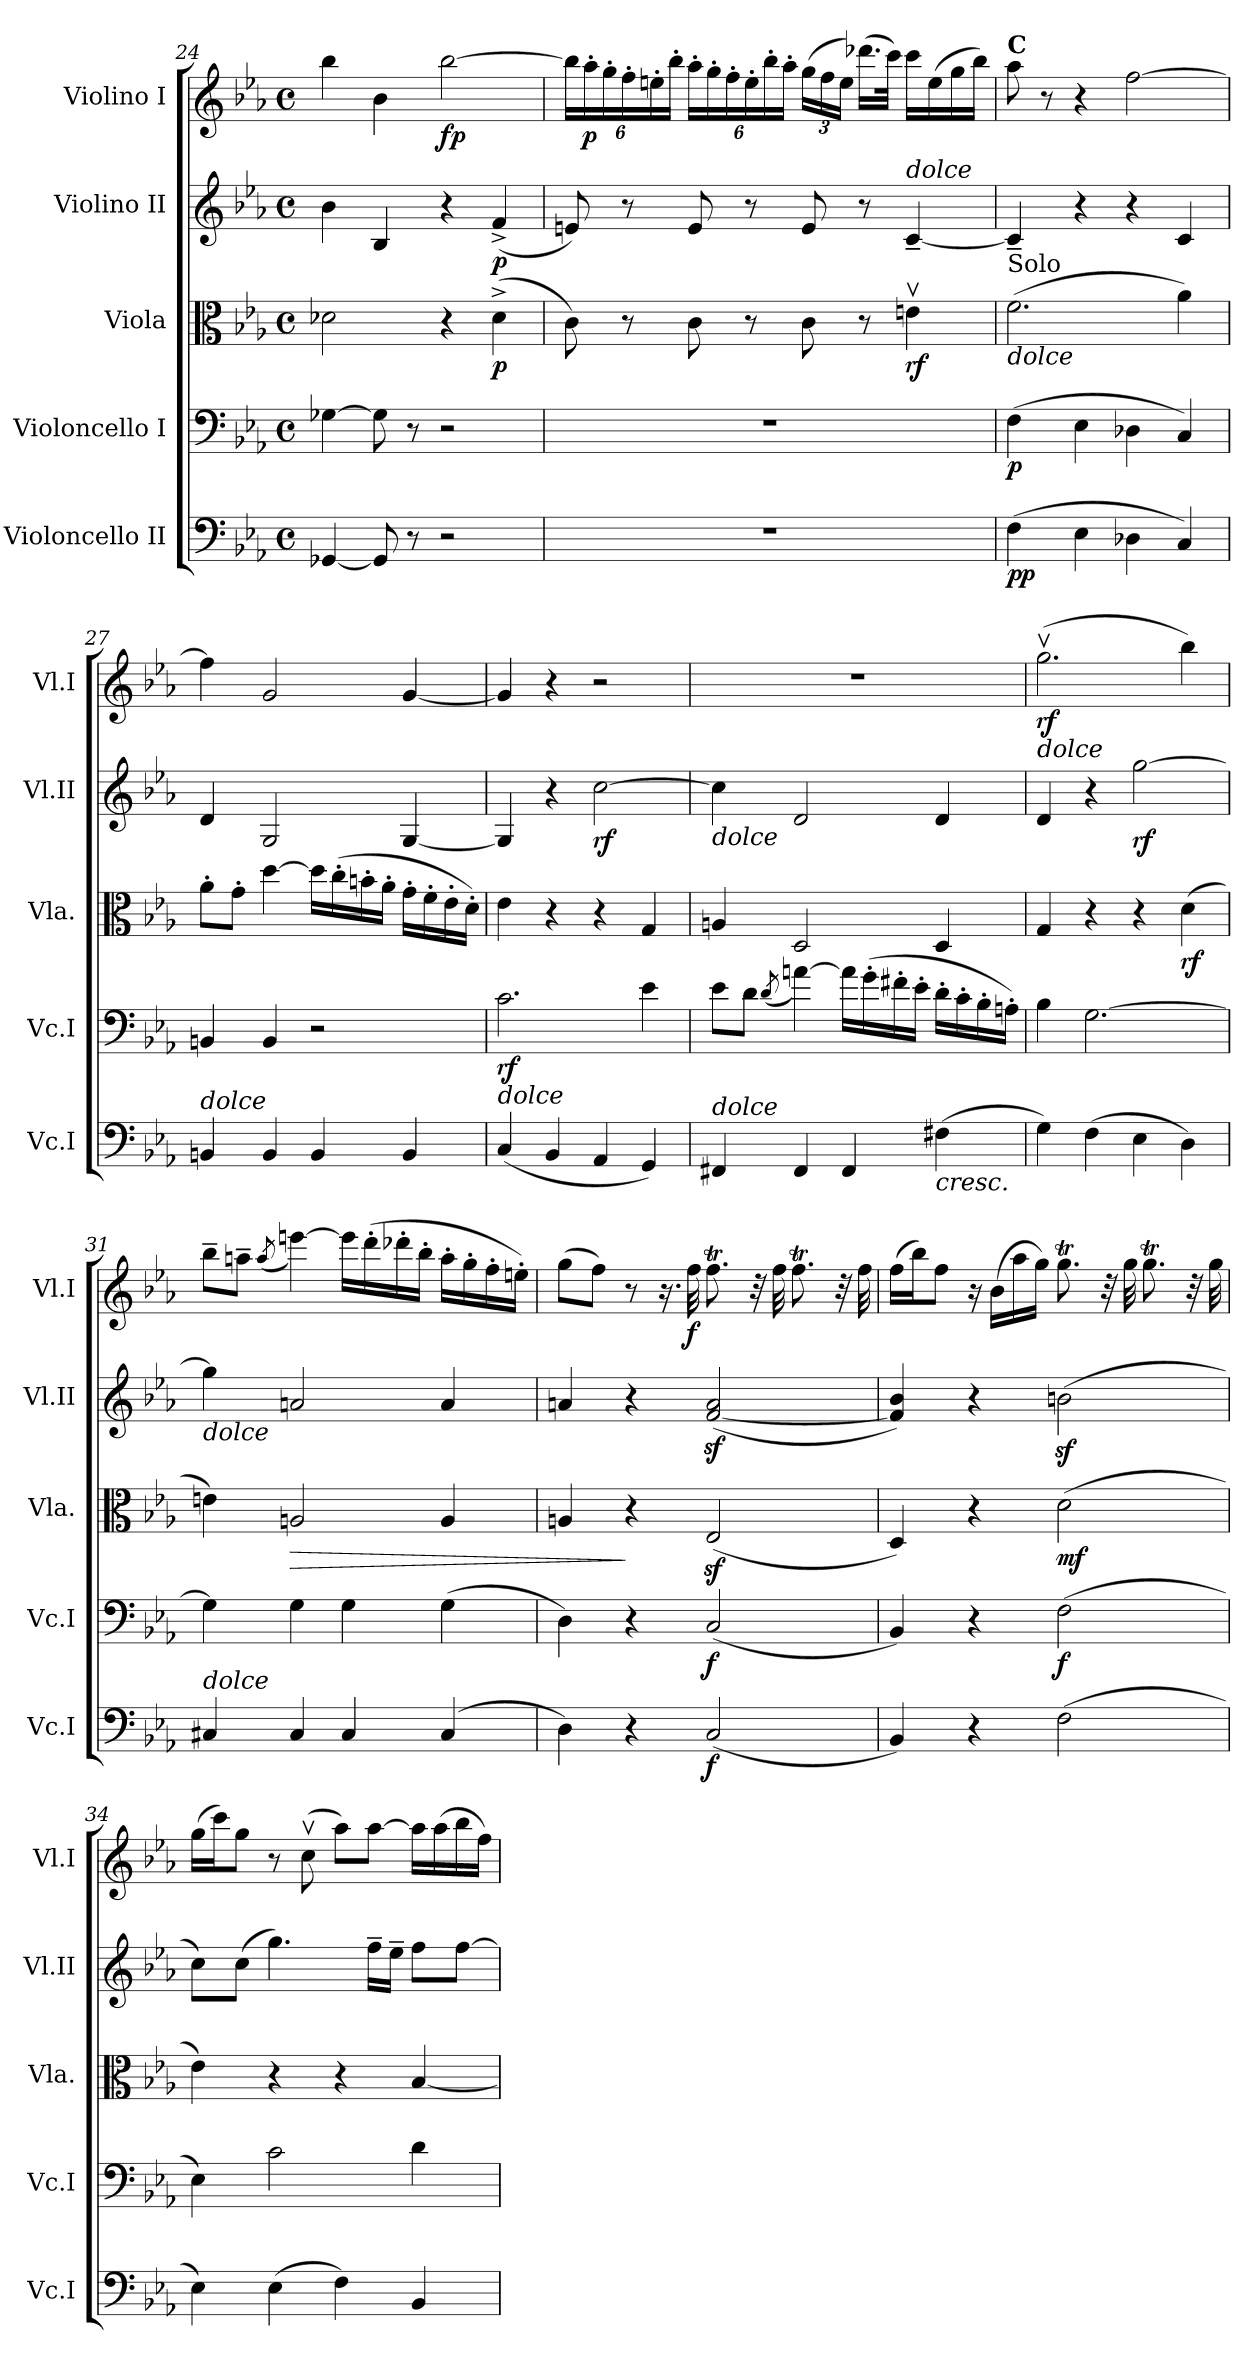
**kern	**dynam	**kern	**dynam	**kern	**dynam	**kern	**dynam	**kern	**dynam
*part5	*part5	*part4	*part4	*part3	*part3	*part2	*part2	*part1	*part1
*staff5	*staff5	*staff4	*staff4	*staff3	*staff3	*staff2	*staff2	*staff1	*staff1
*I"Violoncello II	*	*I"Violoncello I	*	*I"Viola	*	*I"Violino II	*	*I"Violino I	*
*I'Vc.I	*	*I'Vc.I	*	*I'Vla.	*	*I'Vl.II	*	*I'Vl.I	*
!!LO:LB:g=z
*clefF4	*	*clefF4	*	*clefC3	*	*clefG2	*	*clefG2	*
*k[b-e-a-]	*	*k[b-e-a-]	*	*k[b-e-a-]	*	*k[b-e-a-]	*	*k[b-e-a-]	*
*M4/4	*	*M4/4	*	*M4/4	*	*M4/4	*	*M4/4	*
*met(c)	*	*met(c)	*	*met(c)	*	*met(c)	*	*met(c)	*
=24	=24	=24	=24	=24	=24	=24	=24	=24	=24
[4GG-X/	.	[4G-X\	.	2d-X\	.	4b-\	.	4bb-\	.
8GG-/]	.	8G-\]	.	.	.	4B-/	.	4b-\	.
8r	.	8r	.	.	.	.	.	.	.
!	!	!	!	!	!	!	!	!	!LO:DY:b
2r	.	2r	.	4r	.	4r	.	[2bb-\	fp
!	!	!	!	!	!LO:DY:b	!	!LO:DY:b	!	!
.	.	.	.	(>4d-^\	p	(<4f^/	p	.	.
=25	=25	=25	=25	=25	=25	=25	=25	=25	=25
*	*	*	*	*	*	*	*	*Xbrackettup	*
1r	.	1r	.	8c\)	.	8en/)	.	24bb-\LL]	.
!	!	!	!	!	!	!	!	!	!LO:DY:b
.	.	.	.	.	.	.	.	24aa-'\	p
.	.	.	.	.	.	.	.	24gg'\	.
.	.	.	.	8r	.	8r	.	24ff'\	.
.	.	.	.	.	.	.	.	24een'\	.
.	.	.	.	.	.	.	.	24bb-'\JJ	.
.	.	.	.	8c\	.	8e/	.	24aa-'\LL	.
.	.	.	.	.	.	.	.	24gg'\	.
.	.	.	.	.	.	.	.	24ff'\	.
.	.	.	.	8r	.	8r	.	24ee'\	.
.	.	.	.	.	.	.	.	24bb-'\	.
.	.	.	.	.	.	.	.	24aa-'\JJ	.
.	.	.	.	8c\	.	8e/	.	(>24gg\LL	.
.	.	.	.	.	.	.	.	24ff\	.
.	.	.	.	.	.	.	.	24ee\JJ)	.
.	.	.	.	8r	.	8r	.	(>16.ddd-X\LL	.
.	.	.	.	.	.	.	.	32ccc\JJk)	.
!	!	!	!	!	!	!LO:TX:a:i:t=dolce	!	!	!
!	!	!	!	!	!LO:DY:b	!	!	!	!
.	.	.	.	4env\	rf	[4c~/	.	16ccc\LL	.
.	.	.	.	.	.	.	.	(>16ee\	.
.	.	.	.	.	.	.	.	16gg\	.
.	.	.	.	.	.	.	.	16bb-\JJ)	.
=26	=26	=26	=26	=26	=26	=26	=26	=26	=26
!	!	!	!	!	!	!	!	!LO:TX:B:t=C	!
!	!	!	!	!LO:TX:a:t=Solo	!	!	!	!	!
!	!	!	!	!LO:TX:b:i:t=dolce	!	!	!	!	!
!	!LO:DY:b	!	!	!	!	!	!	!	!
!	!LO:DY:n=1:b	!	!LO:DY:b	!	!	!	!	!	!
(>4F\	p p	(>4F\	p	(>2.f\	.	4c~/]	.	8aa-\	.
.	.	.	.	.	.	.	.	8r	.
4E-\	.	4E-\	.	.	.	4r	.	4r	.
4D-X\	.	4D-X\	.	.	.	4r	.	[2ff\	.
4C/)	.	4C/)	.	4a-\)	.	4c/	.	.	.
!!LO:PB:g=z
=27	=27	=27	=27	=27	=27	=27	=27	=27	=27
!LO:TX:a:i:t=dolce	!	!	!	!	!	!	!	!	!
4BBn/	.	4BBn/	.	8a-'\L	.	4d/	.	4ff\]	.
.	.	.	.	8g'\J	.	.	.	.	.
4BB/	.	4BB/	.	[4dd\	.	2G/	.	2g/	.
4BB/	.	2r	.	16dd\LL]	.	.	.	.	.
.	.	.	.	(>16cc'\	.	.	.	.	.
.	.	.	.	16bn'\	.	.	.	.	.
.	.	.	.	16a-'\JJ	.	.	.	.	.
4BB/	.	.	.	16g'\LL	.	[4G/	.	[4g/	.
.	.	.	.	16f'\	.	.	.	.	.
.	.	.	.	16e-'\	.	.	.	.	.
.	.	.	.	16d'\JJ)	.	.	.	.	.
=28	=28	=28	=28	=28	=28	=28	=28	=28	=28
!	!	!LO:TX:b:i:t=dolce	!	!	!	!	!	!	!
!	!	!	!LO:DY:b	!	!	!	!	!	!
(<4C/	.	2.c\	rf	4e-\	.	4G/]	.	4g/]	.
4BB-/	.	.	.	4r	.	4r	.	4r	.
!	!	!	!	!	!	!	!LO:DY:b	!	!
4AA-/	.	.	.	4r	.	[2cc\	rf	2r	.
4GG/)	.	4e-\	.	4G/	.	.	.	.	.
=29	=29	=29	=29	=29	=29	=29	=29	=29	=29
!	!	!	!	!	!	!LO:TX:b:i:t=dolce	!	!	!
!LO:TX:a:i:t=dolce	!	!	!	!	!	!	!	!	!
4FF#X/	.	8e-\L	.	4An/	.	4cc\]	.	1r	.
.	.	8d\J	.	.	.	.	.	.	.
.	.	(<8qd/	.	.	.	.	.	.	.
4FF#/	.	[4an\)	.	2D/	.	2d/	.	.	.
4FF#/	.	16a\LL]	.	.	.	.	.	.	.
.	.	(>16g'\	.	.	.	.	.	.	.
.	.	16f#X'\	.	.	.	.	.	.	.
.	.	16e-'\JJ	.	.	.	.	.	.	.
!LO:TX:b:i:t=cresc.	!	!	!	!	!	!	!	!	!
(>4F#X\	.	16d'\LL	.	4D/	.	4d/	.	.	.
.	.	16c'\	.	.	.	.	.	.	.
.	.	16B-'\	.	.	.	.	.	.	.
.	.	16An'\JJ)	.	.	.	.	.	.	.
=30	=30	=30	=30	=30	=30	=30	=30	=30	=30
!	!	!	!	!	!	!	!	!LO:TX:b:i:t=dolce	!
!	!	!	!	!	!	!	!	!	!LO:DY:b
4G\)	.	4B-\	.	4G/	.	4d/	.	(>2.ggv\	rf
(>4F\	.	[2.G\	.	4r	.	4r	.	.	.
!	!	!	!	!	!	!	!LO:DY:b	!	!
4E-\	.	.	.	4r	.	[2gg\	rf	.	.
!	!	!	!	!	!LO:DY:b	!	!	!	!
4D\)	.	.	.	(>4d\	rf	.	.	4bb-\)	.
!!LO:LB:g=z
=31	=31	=31	=31	=31	=31	=31	=31	=31	=31
!	!	!	!	!	!	!LO:TX:b:i:t=dolce	!	!	!
!LO:TX:a:i:t=dolce	!	!	!	!	!	!	!	!	!
4C#X/	.	4G\]	.	4en\)	.	4gg\]	.	8bb-~\L	.
.	.	.	.	.	.	.	.	8aan~\J	.
.	.	.	.	.	.	.	.	(>8qaa/	.
!	!	!	!	!	!LO:HP:b	!	!	!	!
4C#/	.	4G\	.	2An/	>	2an/	.	[4eeen\)	.
4C#/	.	4G\	.	.	.	.	.	16eee\LL]	.
.	.	.	.	.	.	.	.	(>16ddd'\	.
.	.	.	.	.	.	.	.	16ddd-X'\	.
.	.	.	.	.	.	.	.	16bb-'\JJ	.
(<4C#/	.	(>4G\	.	4A/	.	4a/	.	16aa'\LL	.
.	.	.	.	.	.	.	.	16gg'\	.
.	.	.	.	.	.	.	.	16ff'\	.
.	.	.	.	.	.	.	.	16een'\JJ)	.
=32	=32	=32	=32	=32	=32	=32	=32	=32	=32
4D\)	.	4D\)	.	4An/	.	4an/	.	(>8gg\L	.
.	.	.	.	.	.	.	.	8ff\J)	.
4r	.	4r	.	4r	]	4r	.	8r	.
.	.	.	.	.	.	.	.	16.r	.
!	!	!	!	!	!	!	!	!	!LO:DY:b
.	.	.	.	.	.	.	.	32ff\	f
!	!LO:DY:b	!	!LO:DY:b	!	!	!	!	!	!
(<2C/	f	(<2C/	f	(<2E-z</	.	(>[2f/z< 2a/z<	.	8.ffT\	.
.	.	.	.	.	.	.	.	32r	.
.	.	.	.	.	.	.	.	32ff\	.
.	.	.	.	.	.	.	.	8.ffT\	.
.	.	.	.	.	.	.	.	32r	.
.	.	.	.	.	.	.	.	32ff\	.
=33	=33	=33	=33	=33	=33	=33	=33	=33	=33
4BB-/)	.	4BB-/)	.	4D/)	.	4f/] 4b-/)	.	(>16ff\LL	.
.	.	.	.	.	.	.	.	16bb-\J)	.
.	.	.	.	.	.	.	.	8ff\J	.
4r	.	4r	.	4r	.	4r	.	16r	.
.	.	.	.	.	.	.	.	(>16b-\LL	.
.	.	.	.	.	.	.	.	16aa-\	.
.	.	.	.	.	.	.	.	16gg\JJ)	.
!	!	!	!LO:DY:b	!	!LO:DY:b	!	!	!	!
(>2F\	.	(>2F\	f	(>2d\	mf	(>2bnz<\	.	8.ggt\	.
.	.	.	.	.	.	.	.	32r	.
.	.	.	.	.	.	.	.	32gg\	.
.	.	.	.	.	.	.	.	8.ggt\	.
.	.	.	.	.	.	.	.	32r	.
.	.	.	.	.	.	.	.	32gg\	.
!!LO:PB:g=z
=34	=34	=34	=34	=34	=34	=34	=34	=34	=34
4E-\)	.	4E-\)	.	4e-\)	.	8cc\L)	.	(>16gg\LL	.
.	.	.	.	.	.	.	.	16ccc\J)	.
.	.	.	.	.	.	(>8cc\J	.	8gg\J	.
(>4E-\	.	2c\	.	4r	.	4.gg\)	.	8r	.
.	.	.	.	.	.	.	.	(>8ccv\	.
4F\)	.	.	.	4r	.	.	.	8aa-\L)	.
.	.	.	.	.	.	16ff~\LL	.	[8aa-\J	.
.	.	.	.	.	.	16ee-~\JJ	.	.	.
4BB-/	.	4d\	.	[4B-/	.	8ff\L	.	16aa-\LL]	.
.	.	.	.	.	.	.	.	(>16aa-\	.
.	.	.	.	.	.	[8ff\J	.	16bb-\	.
.	.	.	.	.	.	.	.	16ff\JJ)	.
=	=	=	=	=	=	=	=	=	=
*-	*-	*-	*-	*-	*-	*-	*-	*-	*-
